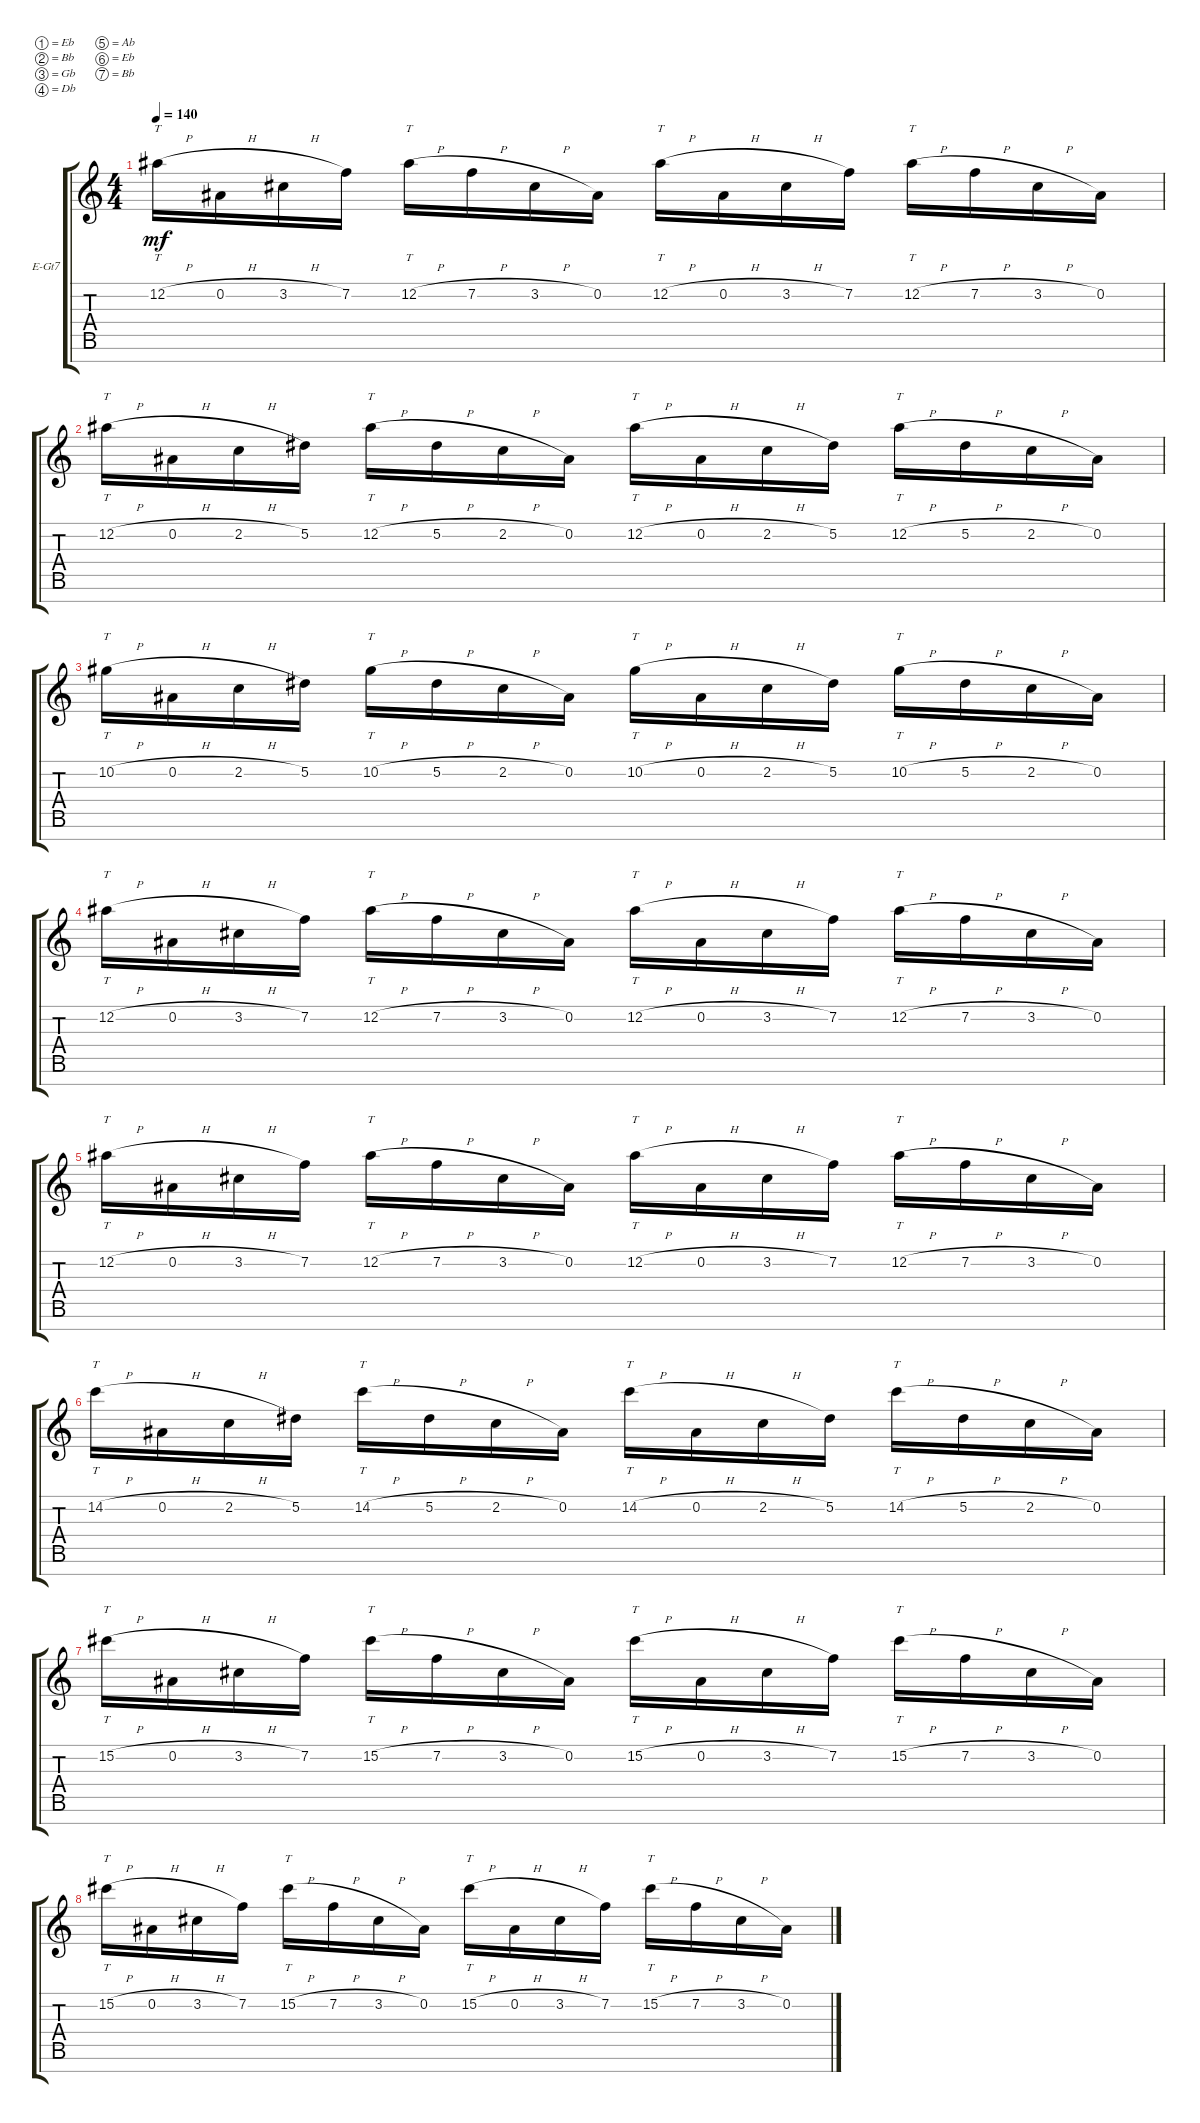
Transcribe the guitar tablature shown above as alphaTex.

\defaultSystemsLayout 4
\bracketExtendMode groupsimilarinstruments
\firstSystemTrackNameOrientation horizontal
\otherSystemsTrackNameOrientation horizontal
\track ("Electric Guitar" "E-Gt7") {multiBarRest instrument overdrivenguitar}
\staff {score tabs}
\tuning (Eb4 Bb3 Gb3 Db3 Ab2 Eb2 Bb1)
\ts (4 4)
\tempo 140
\clef g2
\ks c
12.2{h}.16{tt dy mf} 0.2{h}.16 3.2{h}.16 7.2.16 12.2{h}.16{tt} 7.2{h}.16 3.2{h}.16 0.2.16 12.2{h}.16{tt} 0.2{h}.16 3.2{h}.16 7.2.16 12.2{h}.16{tt} 7.2{h}.16 3.2{h}.16 0.2.16 |
12.2{h}.16{tt} 0.2{h}.16 2.2{h}.16 5.2.16 12.2{h}.16{tt} 5.2{h}.16 2.2{h}.16 0.2.16 12.2{h}.16{tt} 0.2{h}.16 2.2{h}.16 5.2.16 12.2{h}.16{tt} 5.2{h}.16 2.2{h}.16 0.2.16 |
10.2{h}.16{tt} 0.2{h}.16 2.2{h}.16 5.2.16 10.2{h}.16{tt} 5.2{h}.16 2.2{h}.16 0.2.16 10.2{h}.16{tt} 0.2{h}.16 2.2{h}.16 5.2.16 10.2{h}.16{tt} 5.2{h}.16 2.2{h}.16 0.2.16 |
12.2{h}.16{tt} 0.2{h}.16 3.2{h}.16 7.2.16 12.2{h}.16{tt} 7.2{h}.16 3.2{h}.16 0.2.16 12.2{h}.16{tt} 0.2{h}.16 3.2{h}.16 7.2.16 12.2{h}.16{tt} 7.2{h}.16 3.2{h}.16 0.2.16 |
12.2{h}.16{tt} 0.2{h}.16 3.2{h}.16 7.2.16 12.2{h}.16{tt} 7.2{h}.16 3.2{h}.16 0.2.16 12.2{h}.16{tt} 0.2{h}.16 3.2{h}.16 7.2.16 12.2{h}.16{tt} 7.2{h}.16 3.2{h}.16 0.2.16 |
14.2{h}.16{tt} 0.2{h}.16 2.2{h}.16 5.2.16 14.2{h}.16{tt} 5.2{h}.16 2.2{h}.16 0.2.16 14.2{h}.16{tt} 0.2{h}.16 2.2{h}.16 5.2.16 14.2{h}.16{tt} 5.2{h}.16 2.2{h}.16 0.2.16 |
15.2{h}.16{tt} 0.2{h}.16 3.2{h}.16 7.2.16 15.2{h}.16{tt} 7.2{h}.16 3.2{h}.16 0.2.16 15.2{h}.16{tt} 0.2{h}.16 3.2{h}.16 7.2.16 15.2{h}.16{tt} 7.2{h}.16 3.2{h}.16 0.2.16 |
15.2{h}.16{tt} 0.2{h}.16 3.2{h}.16 7.2.16 15.2{h}.16{tt} 7.2{h}.16 3.2{h}.16 0.2.16 15.2{h}.16{tt} 0.2{h}.16 3.2{h}.16 7.2.16 15.2{h}.16{tt} 7.2{h}.16 3.2{h}.16 0.2.16
